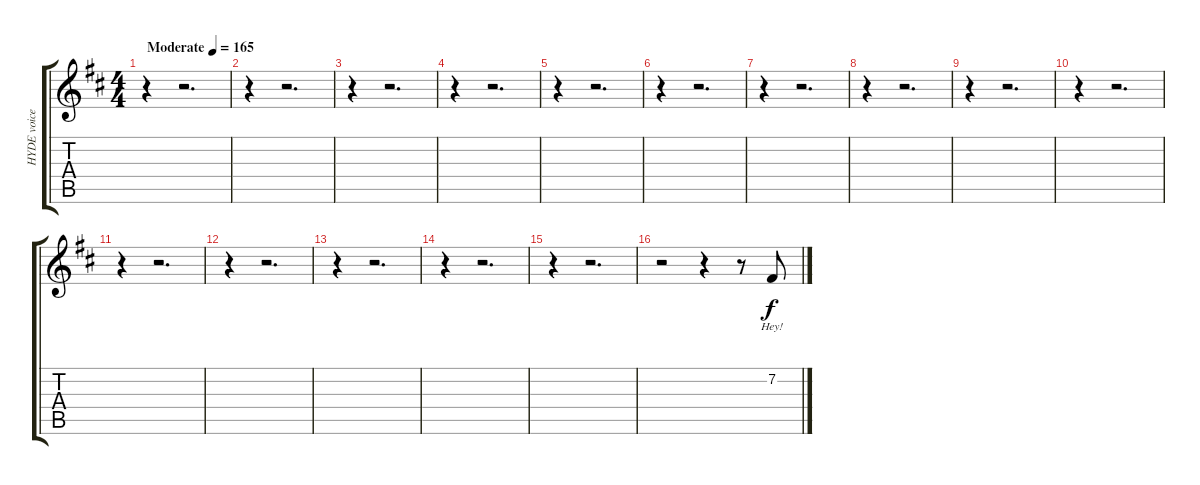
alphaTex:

\track ("HYDE voice" "HYDE voice") {instrument flute}
\staff {score tabs}
\tuning (E4 B3 G3 D3 A2 E2) {hide}
\ts (4 4)
\tempo (165 "Moderate")
\clef g2
\ks d
r.4{dy f instrument flute} r.2{d} |
r.4 r.2{d} |
r.4 r.2{d} |
r.4 r.2{d} |
r.4 r.2{d} |
r.4 r.2{d} |
r.4 r.2{d} |
r.4 r.2{d} |
r.4 r.2{d} |
r.4 r.2{d} |
r.4 r.2{d} |
r.4 r.2{d} |
r.4 r.2{d} |
r.4 r.2{d} |
r.4 r.2{d} |
r.2 r.4 r.8 7.2.8{lyrics (0 "Hey!") lyrics (1 "") lyrics (2 "") lyrics (3 "") lyrics (4 "")}
